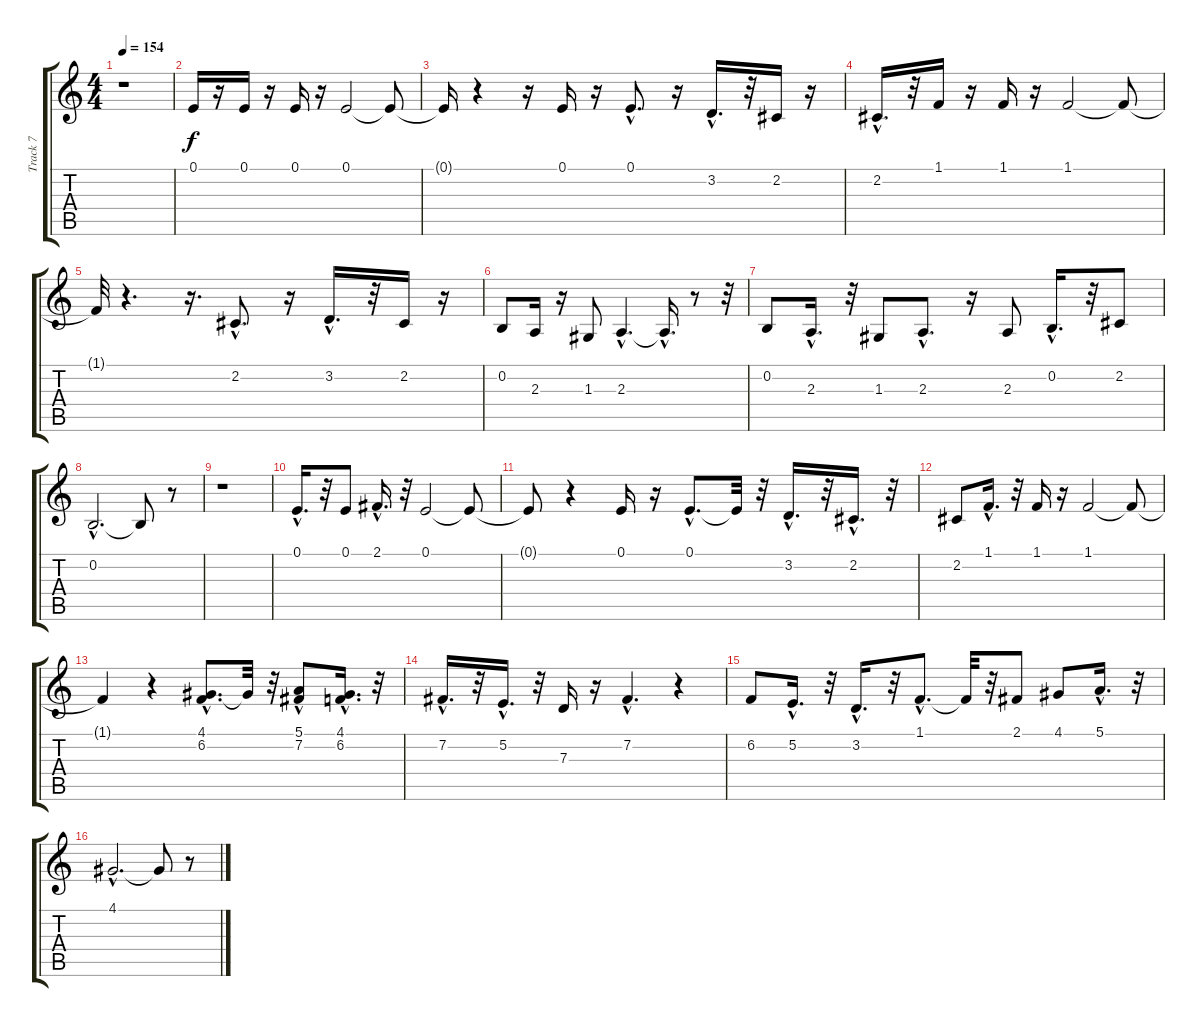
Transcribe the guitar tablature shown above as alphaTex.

\track ("Track 7" "Track 7") {instrument trombone}
\staff {score tabs}
\tuning (E4 B3 G3 D3 A2 E2) {hide}
\ts (4 4)
\tempo 154
\clef g2
\ks c
r.1{dy f} |
0.1.16 r.16 0.1.16 r.16 0.1.16 r.16 0.1.2 0.1{t}.8 |
0.1{t}.16 r.4 r.16 0.1.16 r.16 0.1{hac}.8{d} r.16 3.2{hac}.16{d} r.32 2.2.16 r.16 |
2.2{hac}.16{d} r.32 1.1.16 r.16 1.1.16 r.16 1.1.2 1.1{t}.8 |
1.1{t}.32 r.4{d} r.16{d} 2.2{hac}.8{d} r.16 3.2{hac}.16{d} r.32 2.2.16 r.16 |
0.2.8 2.3.16 r.16 1.3.8 2.3{hac}.4{d} 2.3{hac t}.16{d} r.8 r.32 |
0.2.8 2.3{hac}.16{d} r.32 1.3.8 2.3{hac}.8{d} r.16 2.3.8 0.2{hac}.16{d} r.32 2.2.8 |
0.2{hac}.2{d} 0.2{t}.8 r.8 |
r.1 |
0.1{hac}.16{d} r.32 0.1.8 2.1{hac}.16{d} r.32 0.1.2 0.1{t}.8 |
0.1{t}.8 r.4 0.1.16 r.16 0.1{hac}.8{d} 0.1{t}.32 r.32 3.2{hac}.16{d} r.32 2.2{hac}.16{d} r.32 |
2.2.8 1.1{hac}.16{d} r.32 1.1.16 r.16 1.1.2 1.1{t}.8 |
1.1{t}.4 r.4 (4.1{hac} 6.2{hac}).8{d} 4.1{t}.32 r.32 (5.1 7.2{hac}).8 (4.1 6.2{hac}).16{d} r.32 |
7.2{hac}.16{d} r.32 5.2{hac}.16{d} r.32 7.3.16 r.16 7.2{hac}.4{d} r.4 |
6.2.8 5.2{hac}.16{d} r.32 3.2{hac}.16{d} r.32 1.1{hac}.8{d} 1.1{t}.32 r.32 2.1.8 4.1.8 5.1{hac}.16{d} r.32 |
4.1{hac}.2{d} 4.1{t}.8 r.8
